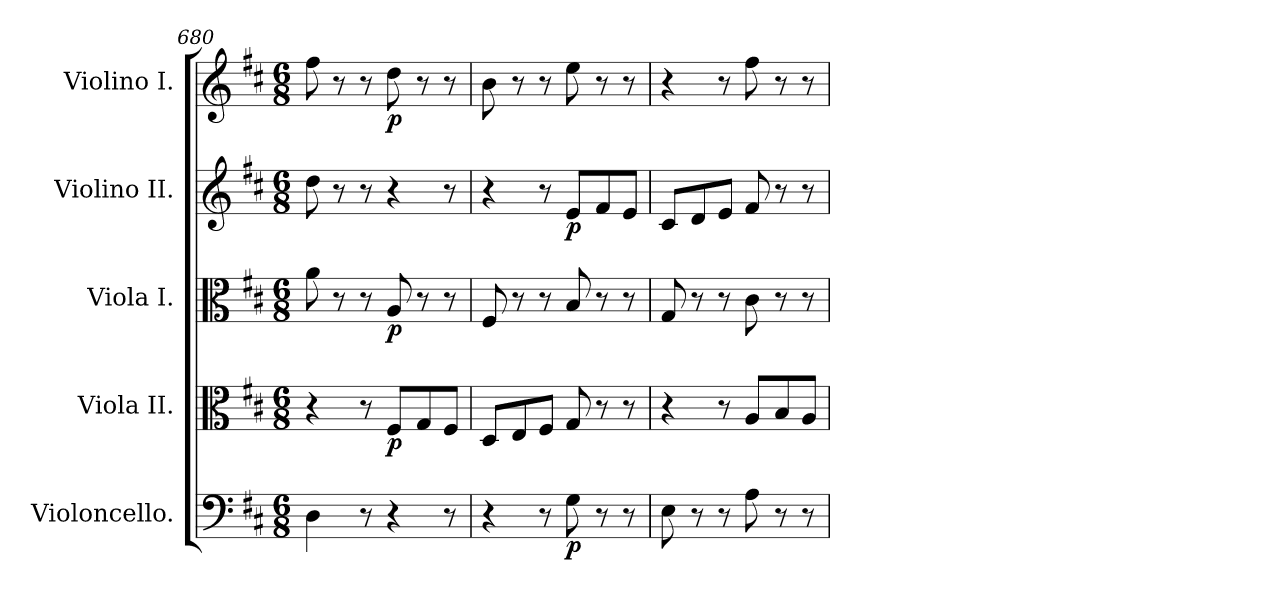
**kern	**dynam	**kern	**dynam	**kern	**dynam	**kern	**dynam	**kern	**dynam
*part5	*part5	*part4	*part4	*part3	*part3	*part2	*part2	*part1	*part1
*staff5	*staff5	*staff4	*staff4	*staff3	*staff3	*staff2	*staff2	*staff1	*staff1
*I"Violoncello.	*	*I"Viola II.	*	*I"Viola I.	*	*I"Violino II.	*	*I"Violino I.	*
*I'Vc	*	*I'Vla	*	*I'Vla	*	*I'Vln	*	*I'Vln	*
*clefF4	*	*clefC3	*	*clefC3	*	*clefG2	*	*clefG2	*
*k[f#c#]	*	*k[f#c#]	*	*k[f#c#]	*	*k[f#c#]	*	*k[f#c#]	*
*M6/8	*	*M6/8	*	*M6/8	*	*M6/8	*	*M6/8	*
=680	=680	=680	=680	=680	=680	=680	=680	=680	=680
4D\	.	4r	.	8a\	.	8dd\	.	8ff#\	.
.	.	.	.	8r	.	8r	.	8r	.
8r	.	8r	.	8r	.	8r	.	8r	.
!	!	!	!LO:DY:b	!	!LO:DY:b	!	!	!	!LO:DY:b
4r	.	8F#/L	p	8A/	p	4r	.	8dd\	p
.	.	8G/	.	8r	.	.	.	8r	.
8r	.	8F#/J	.	8r	.	8r	.	8r	.
=681	=681	=681	=681	=681	=681	=681	=681	=681	=681
4r	.	8D/L	.	8F#/	.	4r	.	8b\	.
.	.	8E/	.	8r	.	.	.	8r	.
8r	.	8F#/J	.	8r	.	8r	.	8r	.
!	!LO:DY:b	!	!	!	!	!	!LO:DY:b	!	!
8G\	p	8G/	.	8B/	.	8e/L	p	8ee\	.
8r	.	8r	.	8r	.	8f#/	.	8r	.
8r	.	8r	.	8r	.	8e/J	.	8r	.
=682	=682	=682	=682	=682	=682	=682	=682	=682	=682
8E\	.	4r	.	8G/	.	8c#/L	.	4r	.
8r	.	.	.	8r	.	8d/	.	.	.
8r	.	8r	.	8r	.	8e/J	.	8r	.
8A\	.	8A/L	.	8c#\	.	8f#/	.	8ff#\	.
8r	.	8B/	.	8r	.	8r	.	8r	.
8r	.	8A/J	.	8r	.	8r	.	8r	.
=	=	=	=	=	=	=	=	=	=
*-	*-	*-	*-	*-	*-	*-	*-	*-	*-
